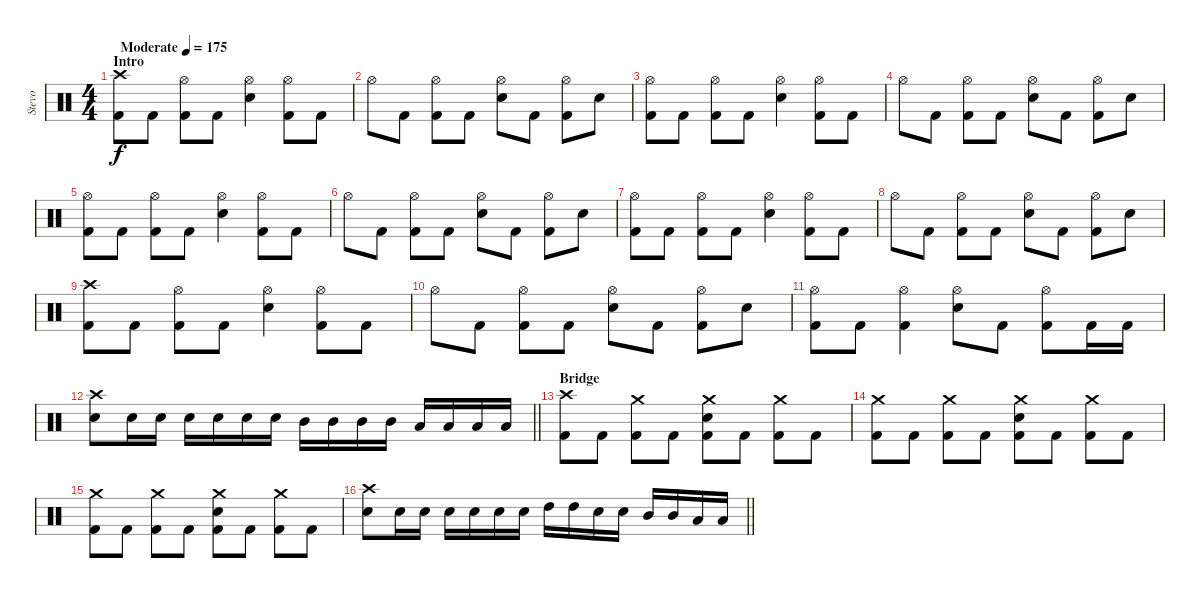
\track ("Stevo" "Stevo") {instrument percussion}
\staff {score}
\articulation defaults
\ts (4 4)
\section ("" "Intro")
\tempo (175 "Moderate")
\clef neutral
\ks c
("Crash high (hit)" "Kick (hit) 2").8{dy f} "Kick (hit) 2".8 ("Hi-Hat (open)" "Kick (hit) 2").8 "Kick (hit) 2".8 ("Hi-Hat (open)" "Snare (hit) 2").4 ("Hi-Hat (open)" "Kick (hit) 2").8 "Kick (hit) 2".8 |
"Hi-Hat (open)".8 "Kick (hit) 2".8 ("Hi-Hat (open)" "Kick (hit) 2").8 "Kick (hit) 2".8 ("Hi-Hat (open)" "Snare (hit) 2").8 "Kick (hit) 2".8 ("Hi-Hat (open)" "Kick (hit) 2").8 "Snare (hit) 2".8 |
("Hi-Hat (open)" "Kick (hit) 2").8 "Kick (hit) 2".8 ("Hi-Hat (open)" "Kick (hit) 2").8 "Kick (hit) 2".8 ("Hi-Hat (open)" "Snare (hit) 2").4 ("Hi-Hat (open)" "Kick (hit) 2").8 "Kick (hit) 2".8 |
"Hi-Hat (open)".8 "Kick (hit) 2".8 ("Hi-Hat (open)" "Kick (hit) 2").8 "Kick (hit) 2".8 ("Hi-Hat (open)" "Snare (hit) 2").8 "Kick (hit) 2".8 ("Hi-Hat (open)" "Kick (hit) 2").8 "Snare (hit) 2".8 |
("Hi-Hat (open)" "Kick (hit) 2").8 "Kick (hit) 2".8 ("Hi-Hat (open)" "Kick (hit) 2").8 "Kick (hit) 2".8 ("Hi-Hat (open)" "Snare (hit) 2").4 ("Hi-Hat (open)" "Kick (hit) 2").8 "Kick (hit) 2".8 |
"Hi-Hat (open)".8 "Kick (hit) 2".8 ("Hi-Hat (open)" "Kick (hit) 2").8 "Kick (hit) 2".8 ("Hi-Hat (open)" "Snare (hit) 2").8 "Kick (hit) 2".8 ("Hi-Hat (open)" "Kick (hit) 2").8 "Snare (hit) 2".8 |
("Hi-Hat (open)" "Kick (hit) 2").8 "Kick (hit) 2".8 ("Hi-Hat (open)" "Kick (hit) 2").8 "Kick (hit) 2".8 ("Hi-Hat (open)" "Snare (hit) 2").4 ("Hi-Hat (open)" "Kick (hit) 2").8 "Kick (hit) 2".8 |
"Hi-Hat (open)".8 "Kick (hit) 2".8 ("Hi-Hat (open)" "Kick (hit) 2").8 "Kick (hit) 2".8 ("Hi-Hat (open)" "Snare (hit) 2").8 "Kick (hit) 2".8 ("Hi-Hat (open)" "Kick (hit) 2").8 "Snare (hit) 2".8 |
("Crash high (hit)" "Kick (hit) 2").8 "Kick (hit) 2".8 ("Hi-Hat (open)" "Kick (hit) 2").8 "Kick (hit) 2".8 ("Hi-Hat (open)" "Snare (hit) 2").4 ("Hi-Hat (open)" "Kick (hit) 2").8 "Kick (hit) 2".8 |
"Hi-Hat (open)".8 "Kick (hit) 2".8 ("Hi-Hat (open)" "Kick (hit) 2").8 "Kick (hit) 2".8 ("Hi-Hat (open)" "Snare (hit) 2").8 "Kick (hit) 2".8 ("Hi-Hat (open)" "Kick (hit) 2").8 "Snare (hit) 2".8 |
("Hi-Hat (open)" "Kick (hit) 2").8 "Kick (hit) 2".8 ("Hi-Hat (open)" "Kick (hit) 2").4 ("Hi-Hat (open)" "Snare (hit) 2").8 "Kick (hit) 2".8 ("Hi-Hat (open)" "Kick (hit) 2").8 "Kick (hit) 2".16 "Kick (hit) 2".16 |
\barLineRight lightlight
("Crash high (hit)" "Snare (hit) 2").8 "Snare (hit) 2".16 "Snare (hit) 2".16 "Snare (hit) 2".16 "Snare (hit) 2".16 "Snare (hit) 2".16 "Snare (hit) 2".16 "Mid Tom (hit)".16 "Mid Tom (hit)".16 "Mid Tom (hit)".16 "Mid Tom (hit)".16 "Low Tom (hit)".16 "Low Tom (hit)".16 "Low Tom (hit)".16 "Low Tom (hit)".16 |
\section ("" "Bridge")
("Crash high (hit)" "Kick (hit) 2").8 "Kick (hit) 2".8 ("Crash medium (hit)" "Kick (hit) 2").8 "Kick (hit) 2".8 ("Crash medium (hit)" "Snare (hit) 2" "Kick (hit) 2").8 "Kick (hit) 2".8 ("Crash medium (hit)" "Kick (hit) 2").8 "Kick (hit) 2".8 |
("Crash medium (hit)" "Kick (hit) 2").8 "Kick (hit) 2".8 ("Crash medium (hit)" "Kick (hit) 2").8 "Kick (hit) 2".8 ("Crash medium (hit)" "Snare (hit) 2" "Kick (hit) 2").8 "Kick (hit) 2".8 ("Crash medium (hit)" "Kick (hit) 2").8 "Kick (hit) 2".8 |
("Crash medium (hit)" "Kick (hit) 2").8 "Kick (hit) 2".8 ("Crash medium (hit)" "Kick (hit) 2").8 "Kick (hit) 2".8 ("Crash medium (hit)" "Snare (hit) 2" "Kick (hit) 2").8 "Kick (hit) 2".8 ("Crash medium (hit)" "Kick (hit) 2").8 "Kick (hit) 2".8 |
\barLineRight lightlight
("Crash high (hit)" "Snare (hit) 2").8 "Snare (hit) 2".16 "Snare (hit) 2".16 "Snare (hit) 2".16 "Snare (hit) 2".16 "Snare (hit) 2".16 "Snare (hit) 2".16 "High Tom (hit)".16 "High Tom (hit)".16 "Snare (hit) 2".16 "Snare (hit) 2".16 "Mid Tom (hit)".16 "Mid Tom (hit)".16 "Low Tom (hit)".16 "Low Tom (hit)".16
